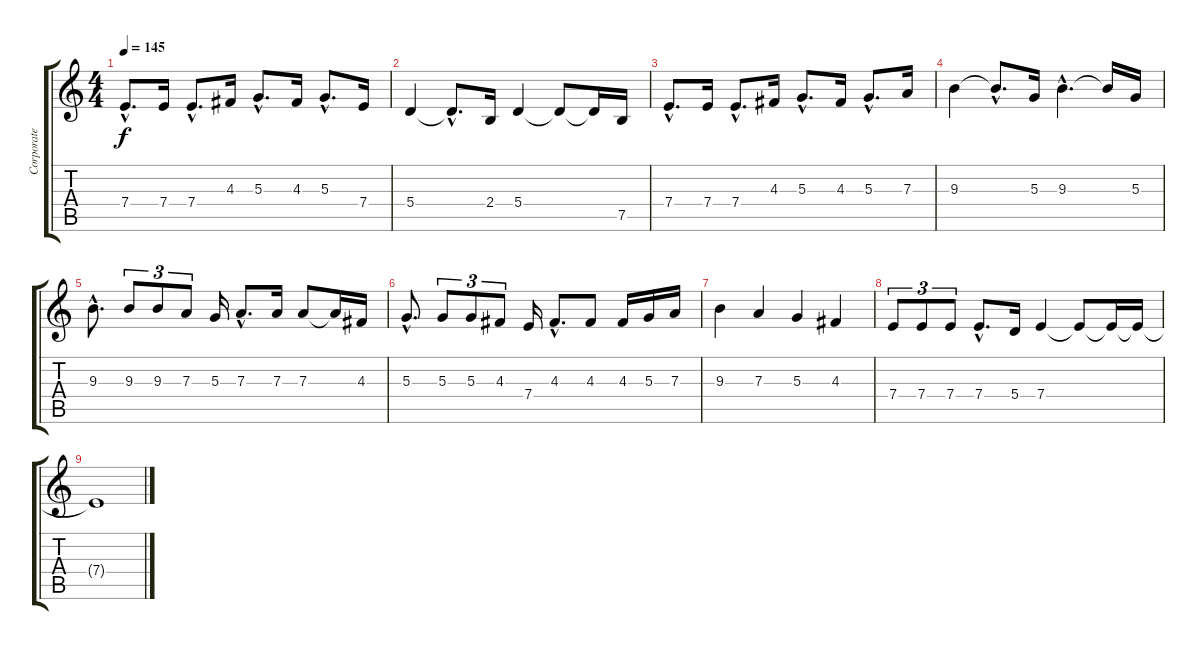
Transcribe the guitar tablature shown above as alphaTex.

\track ("Corporate Death (L)" "Corporate ") {instrument distortionguitar}
\staff {score tabs}
\tuning (B3 Gb3 D3 A2 E2 B1) {hide}
\ts (4 4)
\tempo 145
\clef g2
\ks c
7.4{hac}.8{d dy f} 7.4.16 7.4{hac}.8{d} 4.3.16 5.3{hac}.8{d} 4.3.16 5.3{hac}.8{d} 7.4.16 |
5.4.4 5.4{hac t}.8{d} 2.4.16 5.4.4 5.4{t}.8 5.4{t}.16 7.5.16 |
7.4{hac}.8{d} 7.4.16 7.4{hac}.8{d} 4.3.16 5.3{hac}.8{d} 4.3.16 5.3{hac}.8{d} 7.3.16 |
9.3.4 9.3{hac t}.8{d} 5.3.16 9.3{hac}.4{d} 9.3{t}.16 5.3.16 |
9.3{hac}.8{d} 9.3.8{tu (3 2)} 9.3.8{tu (3 2)} 7.3.8{tu (3 2)} 5.3.16 7.3{hac}.8{d} 7.3.16 7.3.8 7.3{t}.16 4.3.16 |
5.3{hac}.8{d} 5.3.8{tu (3 2)} 5.3.8{tu (3 2)} 4.3.8{tu (3 2)} 7.4.16 4.3{hac}.8{d} 4.3.8 4.3.16 5.3.16 7.3.16 |
9.3.4 7.3.4 5.3.4 4.3.4 |
7.4.8{tu (3 2)} 7.4.8{tu (3 2)} 7.4.8{tu (3 2)} 7.4{hac}.8{d} 5.4.16 7.4.4 7.4{t}.8 7.4{t}.16 7.4{t}.16 |
7.4{t}.1
